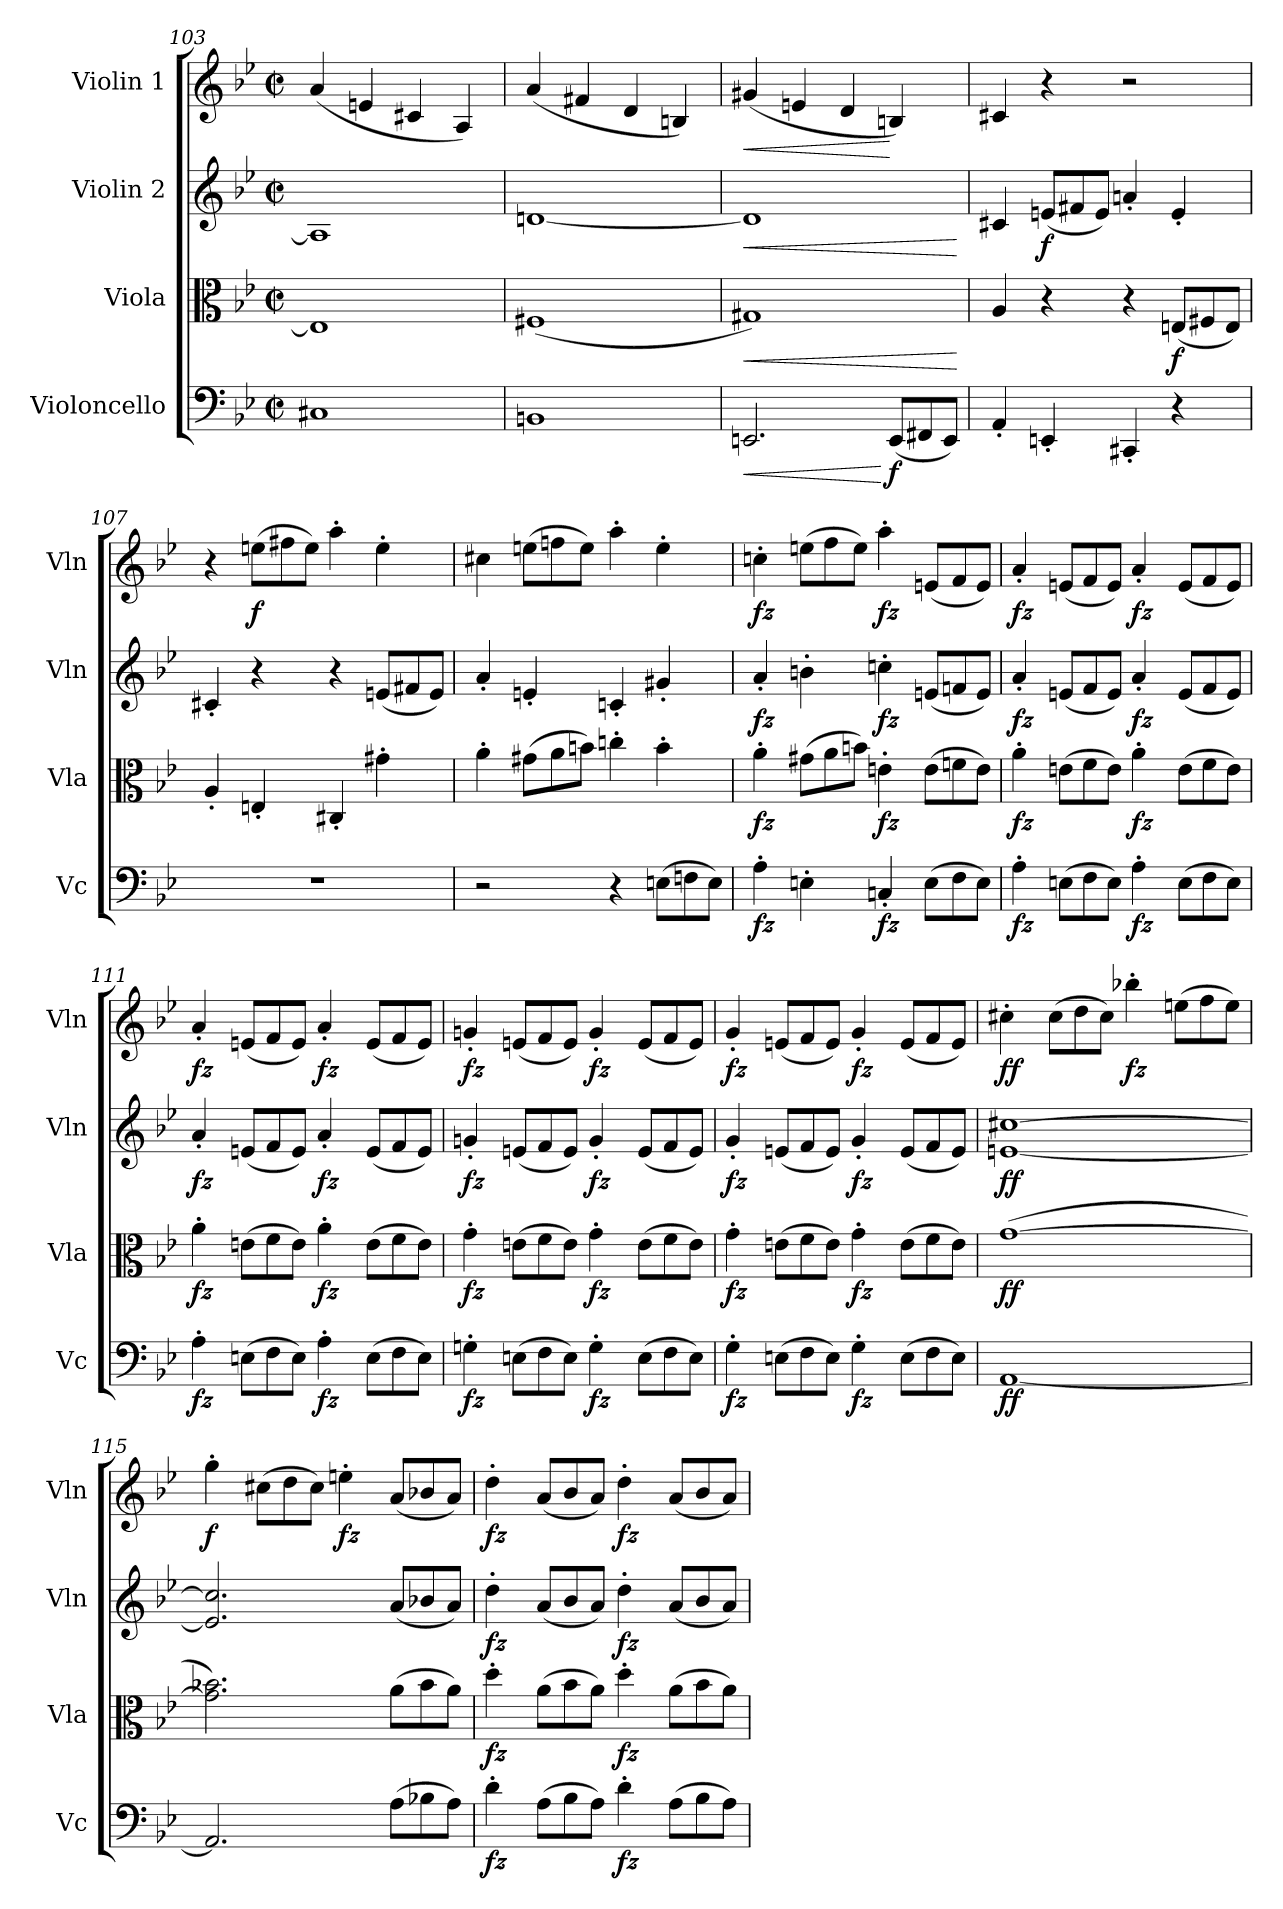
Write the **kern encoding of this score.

**kern	**dynam	**kern	**dynam	**kern	**dynam	**kern	**dynam
*part4	*part4	*part3	*part3	*part2	*part2	*part1	*part1
*staff4	*staff4	*staff3	*staff3	*staff2	*staff2	*staff1	*staff1
*I"Violoncello	*	*I"Viola	*	*I"Violin 2	*	*I"Violin 1	*
*I'Vc	*	*I'Vla	*	*I'Vln	*	*I'Vln	*
*clefF4	*	*clefC3	*	*clefG2	*	*clefG2	*
*k[b-e-]	*	*k[b-e-]	*	*k[b-e-]	*	*k[b-e-]	*
*M2/2	*	*M2/2	*	*M2/2	*	*M2/2	*
*met(c|)	*	*met(c|)	*	*met(c|)	*	*met(c|)	*
=103	=103	=103	=103	=103	=103	=103	=103
1C#X	.	1E]	.	1A]	.	(4a/	.
.	.	.	.	.	.	4en/	.
.	.	.	.	.	.	4c#X/	.
.	.	.	.	.	.	4A/)	.
=104	=104	=104	=104	=104	=104	=104	=104
1BBn	.	(1F#X	.	[1dn	.	(4a/	.
.	.	.	.	.	.	4f#X/	.
.	.	.	.	.	.	4d/	.
.	.	.	.	.	.	4Bn/)	.
=105	=105	=105	=105	=105	=105	=105	=105
!	!LO:HP:b	!	!LO:HP:b	!	!LO:HP:b	!	!LO:HP:b
2.EEn/	<	1G#X)	<	1d]	<	(4g#X/	<
.	.	.	.	.	.	4en/	.
.	.	.	.	.	.	4d/	.
*Xtuplet	*	*	*	*	*	*	*
!	!LO:DY:n=1:b	!	!	!	!	!	!
(12EE/L	[ f	.	.	.	.	4Bn/)	[
12FF#X/	.	.	.	.	.	.	.
12EE/J)	.	.	.	.	.	.	.
.	.	.	[	.	[	.	.
=106	=106	=106	=106	=106	=106	=106	=106
4AA'/	.	4A/	.	4c#X/	.	4c#X/	.
*	*	*	*	*Xtuplet	*	*	*
!	!	!	!	!	!LO:DY:b	!	!
4EEn'/	.	4r	.	(12en/L	f	4r	.
.	.	.	.	12f#X/	.	.	.
.	.	.	.	12e/J)	.	.	.
4CC#X'/	.	4r	.	4an'/	.	2r	.
*	*	*Xtuplet	*	*	*	*	*
!	!	!	!LO:DY:b	!	!	!	!
4r	.	(12En/L	f	4e'/	.	.	.
.	.	12F#X/	.	.	.	.	.
.	.	12E/J)	.	.	.	.	.
=107	=107	=107	=107	=107	=107	=107	=107
1r	.	4A'/	.	4c#X'/	.	4r	.
*	*	*	*	*	*	*Xtuplet	*
!	!	!	!	!	!	!	!LO:DY:b
.	.	4En'/	.	4r	.	(12een\L	f
.	.	.	.	.	.	12ff#X\	.
.	.	.	.	.	.	12ee\J)	.
.	.	4C#X'/	.	4r	.	4aa'\	.
.	.	4g#X'\	.	(12en/L	.	4ee'\	.
.	.	.	.	12f#X/	.	.	.
.	.	.	.	12e/J)	.	.	.
!!LO:LB:g=z
=108	=108	=108	=108	=108	=108	=108	=108
2r	.	4a'\	.	4a'/	.	4cc#X\	.
.	.	(12g#X\L	.	4en'/	.	(12een\L	.
.	.	12a\	.	.	.	12ffn\	.
.	.	12bn\J)	.	.	.	12ee\J)	.
4r	.	4ccn'\	.	4cn'/	.	4aa'\	.
(12En\L	.	4b'\	.	4g#X'/	.	4ee'\	.
12Fn\	.	.	.	.	.	.	.
12E\J)	.	.	.	.	.	.	.
=109	=109	=109	=109	=109	=109	=109	=109
!	!LO:DY:b	!	!LO:DY:b	!	!LO:DY:b	!	!LO:DY:b
4A'\	fz	4a'\	fz	4a'/	fz	4ccn'\	fz
4En'\	.	(12g#X\L	.	4bn'\	.	(12een\L	.
.	.	12a\	.	.	.	12ff\	.
.	.	12bn\J)	.	.	.	12ee\J)	.
!	!LO:DY:b	!	!LO:DY:b	!	!LO:DY:b	!	!LO:DY:b
4Cn'/	fz	4en'\	fz	4ccn'\	fz	4aa'\	fz
(12E\L	.	(12e\L	.	(12en/L	.	(12en/L	.
12F\	.	12fn\	.	12fn/	.	12f/	.
12E\J)	.	12e\J)	.	12e/J)	.	12e/J)	.
=110	=110	=110	=110	=110	=110	=110	=110
!	!LO:DY:b	!	!LO:DY:b	!	!LO:DY:b	!	!LO:DY:b
4A'\	fz	4a'\	fz	4a'/	fz	4a'/	fz
(12En\L	.	(12en\L	.	(12en/L	.	(12en/L	.
12F\	.	12f\	.	12f/	.	12f/	.
12E\J)	.	12e\J)	.	12e/J)	.	12e/J)	.
!	!LO:DY:b	!	!LO:DY:b	!	!LO:DY:b	!	!LO:DY:b
4A'\	fz	4a'\	fz	4a'/	fz	4a'/	fz
(12E\L	.	(12e\L	.	(12e/L	.	(12e/L	.
12F\	.	12f\	.	12f/	.	12f/	.
12E\J)	.	12e\J)	.	12e/J)	.	12e/J)	.
=111	=111	=111	=111	=111	=111	=111	=111
!	!LO:DY:b	!	!LO:DY:b	!	!LO:DY:b	!	!LO:DY:b
4A'\	fz	4a'\	fz	4a'/	fz	4a'/	fz
(12En\L	.	(12en\L	.	(12en/L	.	(12en/L	.
12F\	.	12f\	.	12f/	.	12f/	.
12E\J)	.	12e\J)	.	12e/J)	.	12e/J)	.
!	!LO:DY:b	!	!LO:DY:b	!	!LO:DY:b	!	!LO:DY:b
4A'\	fz	4a'\	fz	4a'/	fz	4a'/	fz
(12E\L	.	(12e\L	.	(12e/L	.	(12e/L	.
12F\	.	12f\	.	12f/	.	12f/	.
12E\J)	.	12e\J)	.	12e/J)	.	12e/J)	.
!!LO:LB:g=z
=112	=112	=112	=112	=112	=112	=112	=112
!	!LO:DY:b	!	!LO:DY:b	!	!LO:DY:b	!	!LO:DY:b
4Gn'\	fz	4g'\	fz	4gn'/	fz	4gn'/	fz
(12En\L	.	(12en\L	.	(12en/L	.	(12en/L	.
12F\	.	12f\	.	12f/	.	12f/	.
12E\J)	.	12e\J)	.	12e/J)	.	12e/J)	.
!	!LO:DY:b	!	!LO:DY:b	!	!LO:DY:b	!	!LO:DY:b
4G'\	fz	4g'\	fz	4g'/	fz	4g'/	fz
(12E\L	.	(12e\L	.	(12e/L	.	(12e/L	.
12F\	.	12f\	.	12f/	.	12f/	.
12E\J)	.	12e\J)	.	12e/J)	.	12e/J)	.
=113	=113	=113	=113	=113	=113	=113	=113
!	!LO:DY:b	!	!LO:DY:b	!	!LO:DY:b	!	!LO:DY:b
4G'\	fz	4g'\	fz	4g'/	fz	4g'/	fz
(12En\L	.	(12en\L	.	(12en/L	.	(12en/L	.
12F\	.	12f\	.	12f/	.	12f/	.
12E\J)	.	12e\J)	.	12e/J)	.	12e/J)	.
!	!LO:DY:b	!	!LO:DY:b	!	!LO:DY:b	!	!LO:DY:b
4G'\	fz	4g'\	fz	4g'/	fz	4g'/	fz
(12E\L	.	(12e\L	.	(12e/L	.	(12e/L	.
12F\	.	12f\	.	12f/	.	12f/	.
12E\J)	.	12e\J)	.	12e/J)	.	12e/J)	.
=114	=114	=114	=114	=114	=114	=114	=114
!	!LO:DY:b	!	!LO:DY:b	!	!LO:DY:b	!	!LO:DY:b
[1AA	ff	(>[<1g	ff	[1en [1cc#X	ff	4cc#X'\	ff
.	.	.	.	.	.	(12cc#\L	.
.	.	.	.	.	.	12dd\	.
.	.	.	.	.	.	12cc#\J)	.
!	!	!	!	!	!	!	!LO:DY:b
.	.	.	.	.	.	4bb-X'\	fz
.	.	.	.	.	.	(12een\L	.
.	.	.	.	.	.	12ff\	.
.	.	.	.	.	.	12ee\J)	.
=115	=115	=115	=115	=115	=115	=115	=115
!	!	!	!	!	!	!	!LO:DY:b
2.AA/]	.	2.g\] 2.b-X\)	.	2.e/] 2.cc#/]	.	4gg'\	f
.	.	.	.	.	.	(12cc#X\L	.
.	.	.	.	.	.	12dd\	.
.	.	.	.	.	.	12cc#\J)	.
!	!	!	!	!	!	!	!LO:DY:b
.	.	.	.	.	.	4een'\	fz
(12A\L	.	(12a\L	.	(12a/L	.	(12a/L	.
12B-X\	.	12b-\	.	12b-X/	.	12b-X/	.
12A\J)	.	12a\J)	.	12a/J)	.	12a/J)	.
!!LO:PB:g=z
=116	=116	=116	=116	=116	=116	=116	=116
!	!LO:DY:b	!	!LO:DY:b	!	!LO:DY:b	!	!LO:DY:b
4d'\	fz	4dd'\	fz	4dd'\	fz	4dd'\	fz
(12A\L	.	(12a\L	.	(12a/L	.	(12a/L	.
12B-\	.	12b-\	.	12b-/	.	12b-/	.
12A\J)	.	12a\J)	.	12a/J)	.	12a/J)	.
!	!LO:DY:b	!	!LO:DY:b	!	!LO:DY:b	!	!LO:DY:b
4d'\	fz	4dd'\	fz	4dd'\	fz	4dd'\	fz
(12A\L	.	(12a\L	.	(12a/L	.	(12a/L	.
12B-\	.	12b-\	.	12b-/	.	12b-/	.
12A\J)	.	12a\J)	.	12a/J)	.	12a/J)	.
=	=	=	=	=	=	=	=
*-	*-	*-	*-	*-	*-	*-	*-
